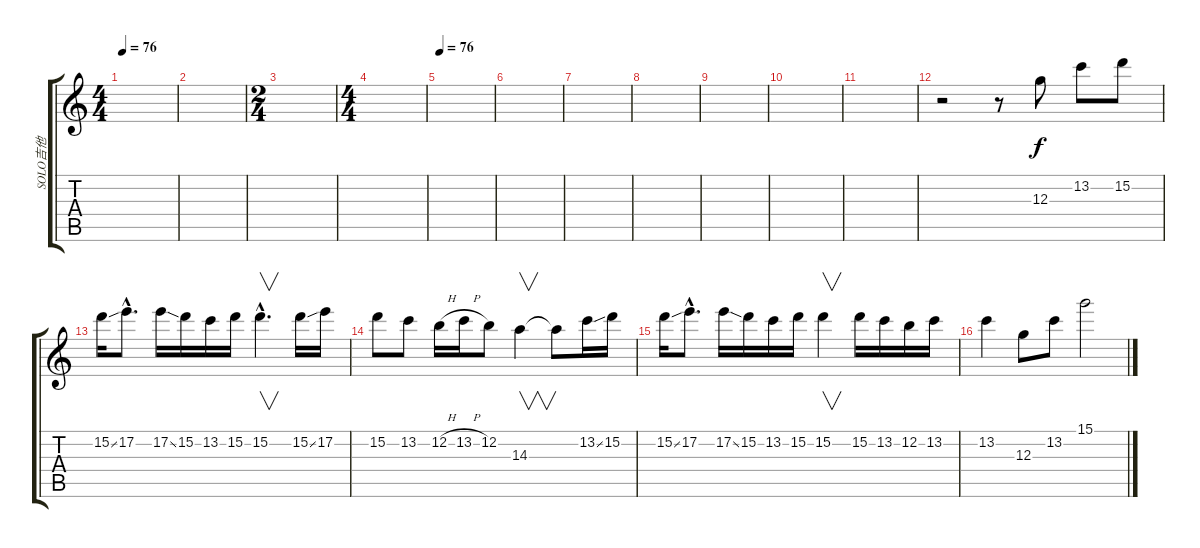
\track ("SOLO吉他" "SOLO吉他") {instrument overdrivenguitar}
\staff {score tabs}
\tuning (E4 B3 G3 D3 A2 E2) {hide}
\ts (4 4)
\tempo 76
\clef g2
\ks c
|
|
\ts (2 4)
|
\ts (4 4)
|
\tempo 76
|
|
|
|
|
|
|
r.2 r.8 12.3.8 13.2.8 15.2.8 |
15.2{ss}.16 17.2{hac}.8{d} 17.2{ss}.16 15.2.16 13.2.16 15.2.16 15.2{hac}.4{v d} 15.2{ss}.16 17.2.16 |
15.2.8 13.2.8 12.2{h}.16 13.2{h}.16 12.2.8 14.3.4{v} 14.3{t}.8 13.2{ss}.16 15.2.16 |
15.2{ss}.16 17.2{hac}.8{d} 17.2{ss}.16 15.2.16 13.2.16 15.2.16 15.2.4{v} 15.2.16 13.2.16 12.2.16 13.2.16 |
13.2.4 12.3.8 13.2.8 15.1.2
